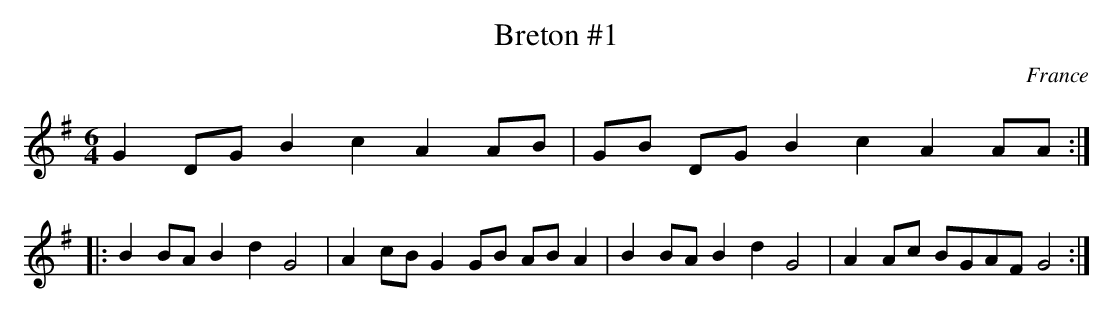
X:1
T:Breton #1
O:France
M:6/4
K:G
G2DG B2c2 A2AB | GB DG B2c2 A2AA ::
B2BA B2d2 G4 | A2cB G2GB ABA2 | \
B2BA B2d2 G4 |  A2Ac BGAF G4 :|
